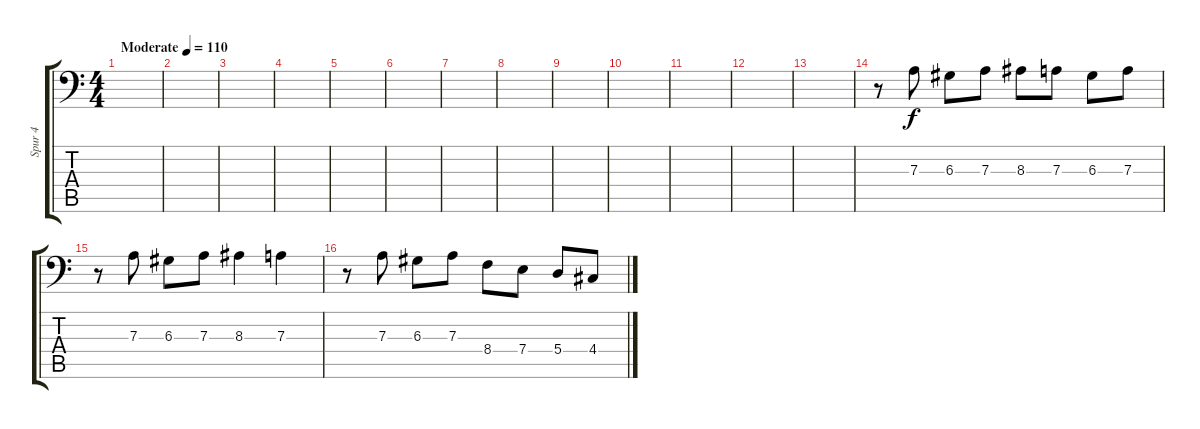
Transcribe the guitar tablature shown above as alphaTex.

\track ("Spur 4" "Spur 4") {instrument lead2sawtooth}
\staff {score tabs}
\tuning (B3 Gb3 D3 A2 E2 A1) {hide}
\ts (4 4)
\tempo (110 "Moderate")
\clef f4
\ks c
|
|
|
|
|
|
|
|
|
|
|
|
|
r.8 7.3.8 6.3.8 7.3.8 8.3.8 7.3.8 6.3.8 7.3.8 |
r.8 7.3.8 6.3.8 7.3.8 8.3.4 7.3.4 |
r.8 7.3.8 6.3.8 7.3.8 8.4.8 7.4.8 5.4.8 4.4.8
